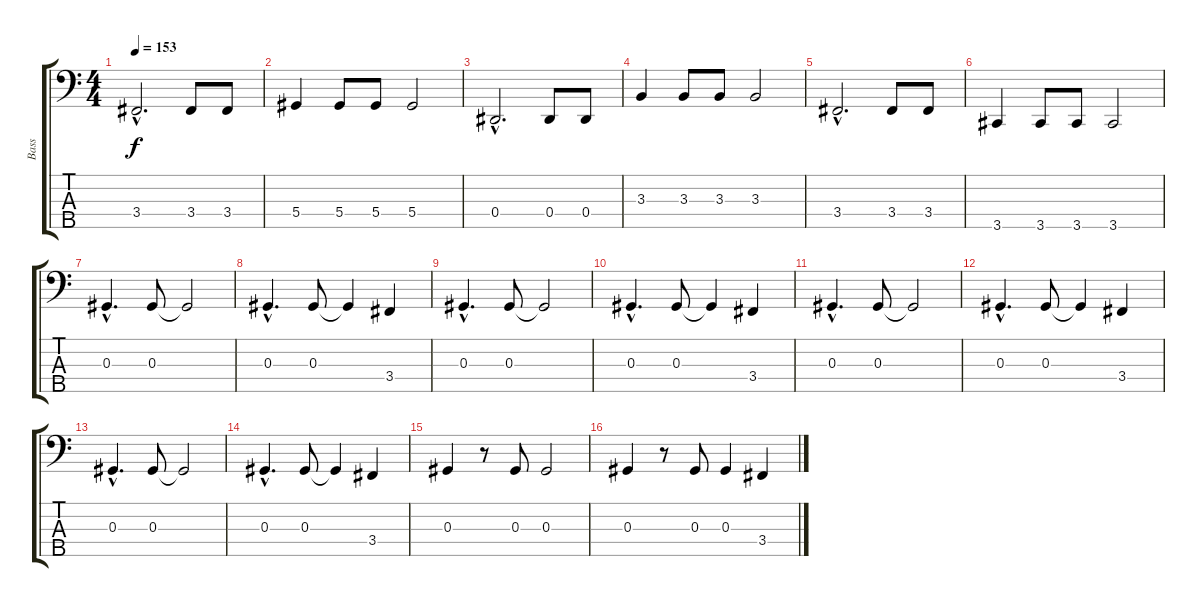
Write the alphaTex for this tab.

\track ("Bass" "Bass") {instrument electricbassfinger}
\staff {score tabs}
\tuning (Gb2 Db2 Ab1 Eb1 Bb0) {hide}
\ts (4 4)
\tempo 153
\clef f4
\ks c
3.4{hac}.2{d dy f} 3.4.8 3.4.8 |
5.4.4 5.4.8 5.4.8 5.4.2 |
0.4{hac}.2{d} 0.4.8 0.4.8 |
3.3.4 3.3.8 3.3.8 3.3.2 |
3.4{hac}.2{d} 3.4.8 3.4.8 |
3.5.4 3.5.8 3.5.8 3.5.2 |
0.3{hac}.4{d} 0.3.8 0.3{t}.2 |
0.3{hac}.4{d} 0.3.8 0.3{t}.4 3.4.4 |
0.3{hac}.4{d} 0.3.8 0.3{t}.2 |
0.3{hac}.4{d} 0.3.8 0.3{t}.4 3.4.4 |
0.3{hac}.4{d} 0.3.8 0.3{t}.2 |
0.3{hac}.4{d} 0.3.8 0.3{t}.4 3.4.4 |
0.3{hac}.4{d} 0.3.8 0.3{t}.2 |
0.3{hac}.4{d} 0.3.8 0.3{t}.4 3.4.4 |
0.3.4 r.8 0.3.8 0.3.2 |
0.3.4 r.8 0.3.8 0.3.4 3.4.4
